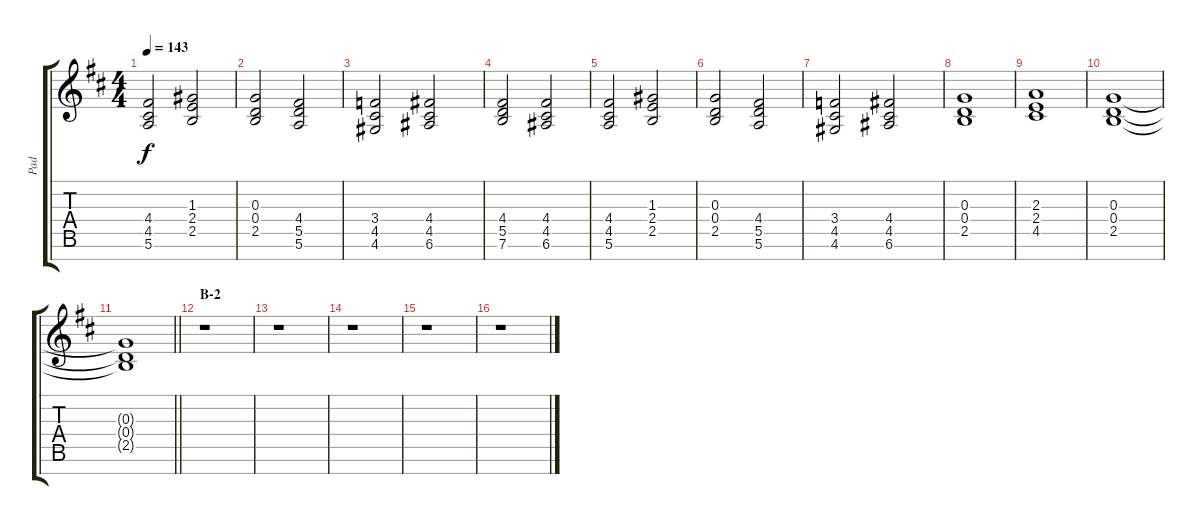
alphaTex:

\track ("Pad" "Pad") {instrument pad2warm}
\staff {score tabs}
\tuning (E5 B4 G4 D4 A3 E3 B2) {hide}
\ts (4 4)
\tempo 143
\clef g2
\ks d
(4.4 4.5 5.6).2{dy f} (1.3 2.4 2.5).2 |
(0.3 0.4 2.5).2 (4.4 5.5 5.6).2 |
(3.4 4.5 4.6).2 (4.4 4.5 6.6).2 |
(4.4 5.5 7.6).2 (4.4 4.5 6.6).2 |
(4.4 4.5 5.6).2 (1.3 2.4 2.5).2 |
(0.3 0.4 2.5).2 (4.4 5.5 5.6).2 |
(3.4 4.5 4.6).2 (4.4 4.5 6.6).2 |
(0.3 0.4 2.5).1 |
(2.3 2.4 4.5).1 |
(0.3 0.4 2.5).1 |
\barLineRight lightlight
(0.3{t} 0.4{t} 2.5{t}).1 |
\section ("" "B-2")
r.1 |
r.1 |
r.1 |
r.1 |
r.1
